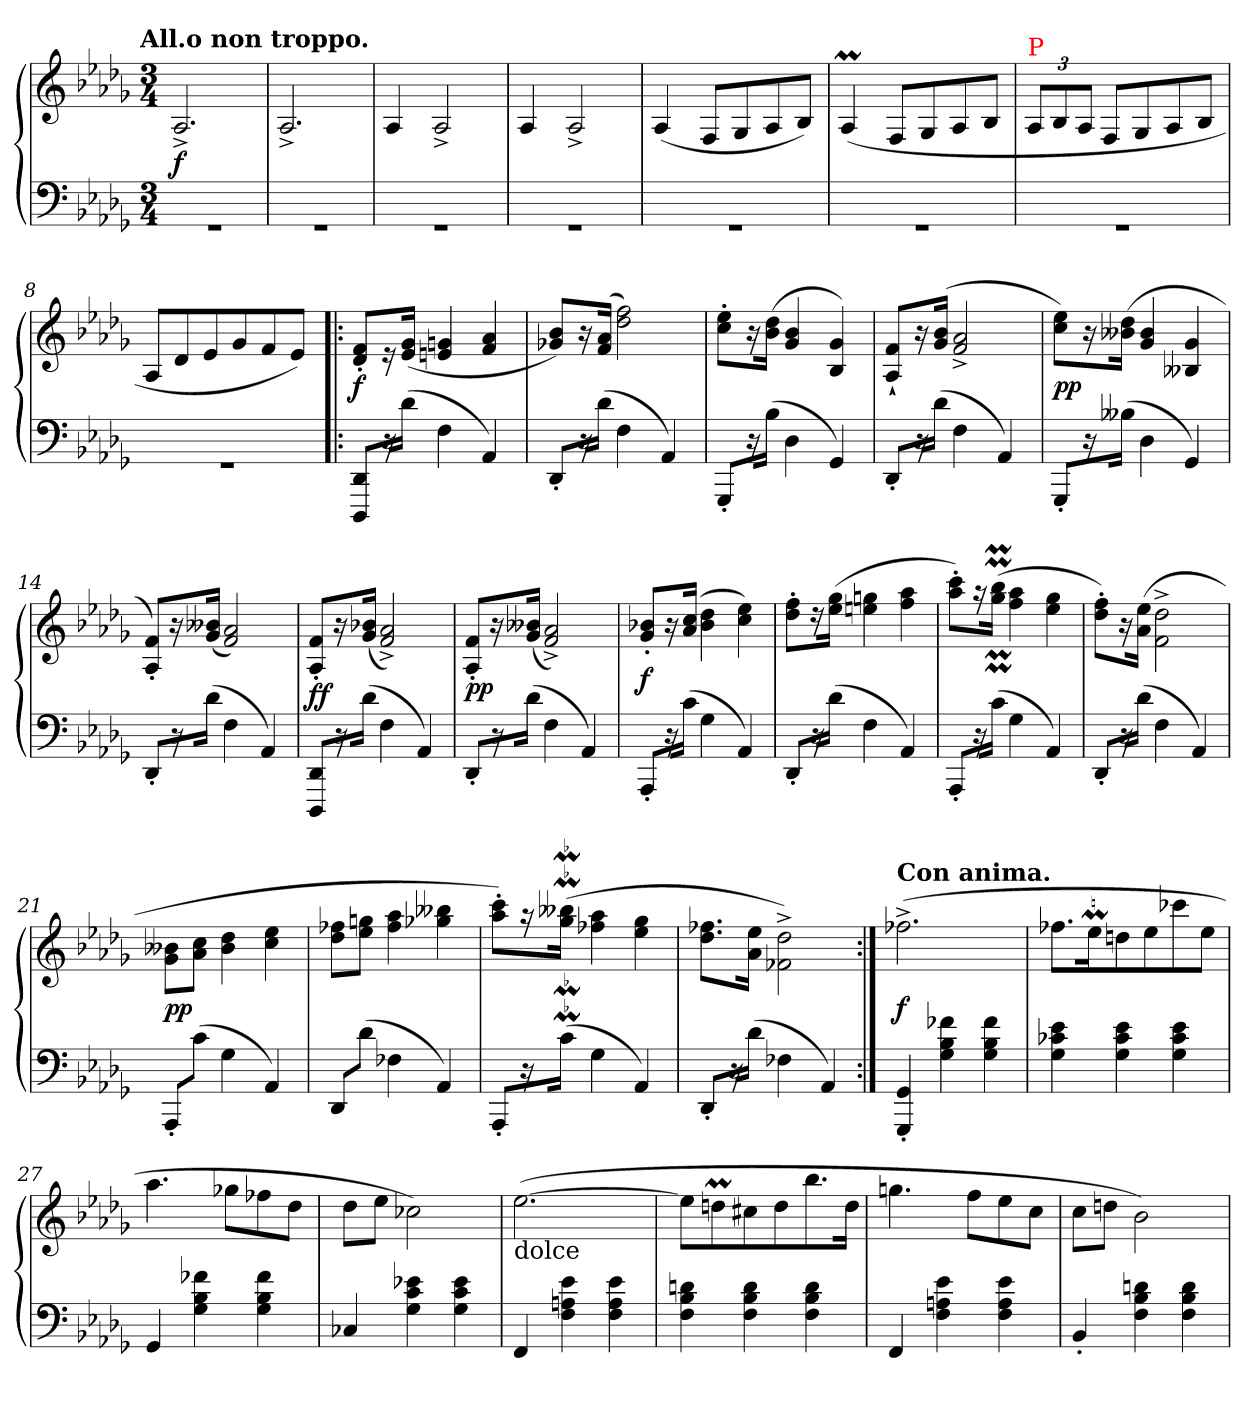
**kern	**kern	**dynam
*part1	*part1	*part1
*staff2	*staff1	*staff1/2
*clefF4	*clefG2	*
*k[b-e-a-d-g-]	*k[b-e-a-d-g-]	*
*D-:	*D-:	*
!!LO:TX:omd:t=All.o non troppo.
*M3/4	*M3/4	*
*MM128	*MM128	*
=1	=1	=1
!	!	!LO:DY:b
2.rGG	2.A-^>/	f
=2	=2	=2
2.rGG	2.A-^>/	.
=3	=3	=3
2.rGG	4A-/	.
.	2A-^>/	.
=4	=4	=4
2.rGG	4A-/	.
.	2A-^>/	.
=5	=5	=5
2.rGG	(>4A-/	.
.	8F/L	.
.	8G-/	.
.	8A-/	.
.	8B-/J)	.
=6	=6	=6
2.rGG	(>4A-M/	.
.	8F/L	.
.	8G-/	.
.	8A-/	.
.	8B-J	.
=7	=7	=7
*	*Xbrackettup	*
!	!LO:TX:a:color=red:t=P	!
2.rGG	12A-/L	.
.	12B-/	.
.	12A-/J	.
.	8F/L	.
.	8G-/	.
.	8A-/	.
.	8B-/J	.
=8	=8	=8
2.rGG	8A-/L	.
.	8d-/	.
.	8e-/	.
.	8g-/	.
.	8f/	.
.	8e-/J)	.
=9!|:	=9!|:	=9!|:
8DD-/ 8DDD-/L	8f'/ 8d-'/L	f
16r	16r	.
(>16d-\Jk	(<16g-/ 16e-/Jk	.
4F	4gn 4en	.
4AA-)	4a- 4f	.
=10	=10	=10
8DD-'</L	8b-/ 8g-X/L)	.
16r	16r	.
(>16d-\Jk	(>16a- 16fJk	.
4F	2ff 2dd-)	.
4AA-)	.	.
=11	=11	=11
8GGG-'</L	8ee-' 8cc'L	.
16r	16r	.
(>16B-\Jk	(>16dd- 16b-Jk	.
4D-	4b- 4g-	.
4GG-)	4g- 4B-)	.
=12	=12	=12
8DD-'</L	8f`< 8A-`<L	.
16r	16r	.
(>16d-\Jk	(>16b- 16g-Jk	.
4F	2a-^ 2f^	.
4AA-)	.	.
=13	=13	=13
8GGG-'</L	8ee- 8ccL)	pp
16r	16r	.
(>16B--X\Jk	(>16dd- 16b--XJk	.
4D-	4b-- 4g-	.
4GG-)	4g- 4B--X	.
=14	=14	=14
8DD-'</L	8f'/ 8A-'/L)	.
16r	16r	.
(>16d-\Jk	(<16b--X 16g-Jk	.
4F	2a- 2f)	.
4AA-)	.	.
=15	=15	=15
8DD-/ 8DDD-/L	8f'/ 8A-'/L	ff
16r	16r	.
(>16d-\Jk	(<16b-X 16g-Jk	.
4F	2a-^/ 2f^/)	.
4AA-)	.	.
=16	=16	=16
8DD-'</L	8f'/ 8A-'/L	pp
16r	16r	.
(>16d-\Jk	(<16b--X 16g-Jk	.
4F	2a-^ 2f^)	.
4AA-)	.	.
=17	=17	=17
8AAA-'</L	8b-X'/ 8g-'/L	f
16r	16r	.
(>16c\Jk	(>16cc 16a-Jk	.
4G-	4dd- 4b-	.
4AA-)	4ee- 4cc)	.
=18	=18	=18
8DD-'</L	8ff' 8dd-'L	.
16r	16r	.
(>16d-\Jk	(>16gg- 16ee-Jk	.
4F	4ggn 4een	.
4AA-)	4aa- 4ff	.
=19	=19	=19
8AAA-'</L	8ccc' 8aa-'L)	.
16r	16r	.
(>16c\Jk	(>16bb-M 16gg-MJk	.
4G-	4aa- 4ff	.
4AA-)	4gg- 4ee-	.
=20	=20	=20
8DD-'</L	8ff' 8dd-'L)	.
16r	16r	.
(>16d-\Jk	(>16ee- 16a-Jk	.
4F	2dd-^\ 2f^\	.
4AA-)	.	.
=21	=21	=21
8AAA-'/L	8b--X\ 8g-\L	pp
(>8c\J	8cc 8a-J	.
4G-	4dd- 4b--	.
4AA-)	4ee- 4cc	.
=22	=22	=22
8DD-/L	8ff-X 8dd-L	.
(>8d-\J	8ggn 8ee-J	.
4F-X	4aa- 4ff-	.
4AA-)	4bb--X 4gg-X	.
=23	=23	=23
8AAA-'</L	8ccc' 8aa-'L)	.
16r	16r	.
!	!LO:MOR:acc=-	!
(>16c\Jk	(>16bb--XM 16gg-MJk	.
4G-	4aa- 4ff-X	.
4AA-)	4gg- 4ee-	.
=24	=24	=24
8DD-'</L	8.ff-X 8.dd-L	.
16r	.	.
(>16d-\Jk	16ee- 16a-Jk	.
4F-X	2dd-^\ 2f-X^\)	.
4AA-)	.	.
=25:|!	=25:|!	=25:|!
!	!LO:TX:a:B:t=Con anima.	!
4GG-' 4GGG-'	(>2.ff-X^	f
4f-X 4B- 4G-	.	.
4f- 4B- 4G-	.	.
=26	=26	=26
4e- 4c-X 4G-	8.ff-XL	.
.	16ee-Mk	.
4e- 4c- 4G-	8ddn	.
.	8ee-	.
4e- 4c- 4G-	8ccc-X	.
.	8ee-J	.
=27	=27	=27
4GG-	4.aa-	.
4f-X 4B- 4G-	.	.
.	8gg-XL	.
4f- 4B- 4G-	8ff-X	.
.	8dd-J	.
=28	=28	=28
4C-X	8dd-L	.
.	8ee-J	.
4e-X 4c 4G-	2cc-X)	.
4e- 4c 4G-	.	.
=29	=29	=29
!	!LO:TX:b:t=dolce	!
4FF	(>[2.ee-	.
4e- 4An 4F	.	.
4e- 4A 4F	.	.
=30	=30	=30
4dn 4B- 4F	8ee-L]	.
.	8ddnm	.
4d 4B- 4F	8cc#X	.
.	8dd	.
4d 4B- 4F	8.bb-	.
.	16ddJk	.
=31	=31	=31
4FF	4.ggn	.
4e- 4An 4F	.	.
.	8ffL	.
4e- 4A 4F	8ee-	.
.	8ccJ	.
=32	=32	=32
4BB-'	8ccL	.
.	8ddnJ	.
4dn 4B- 4F	2b-)	.
4d 4B- 4F	.	.
=	=	=
*-	*-	*-
